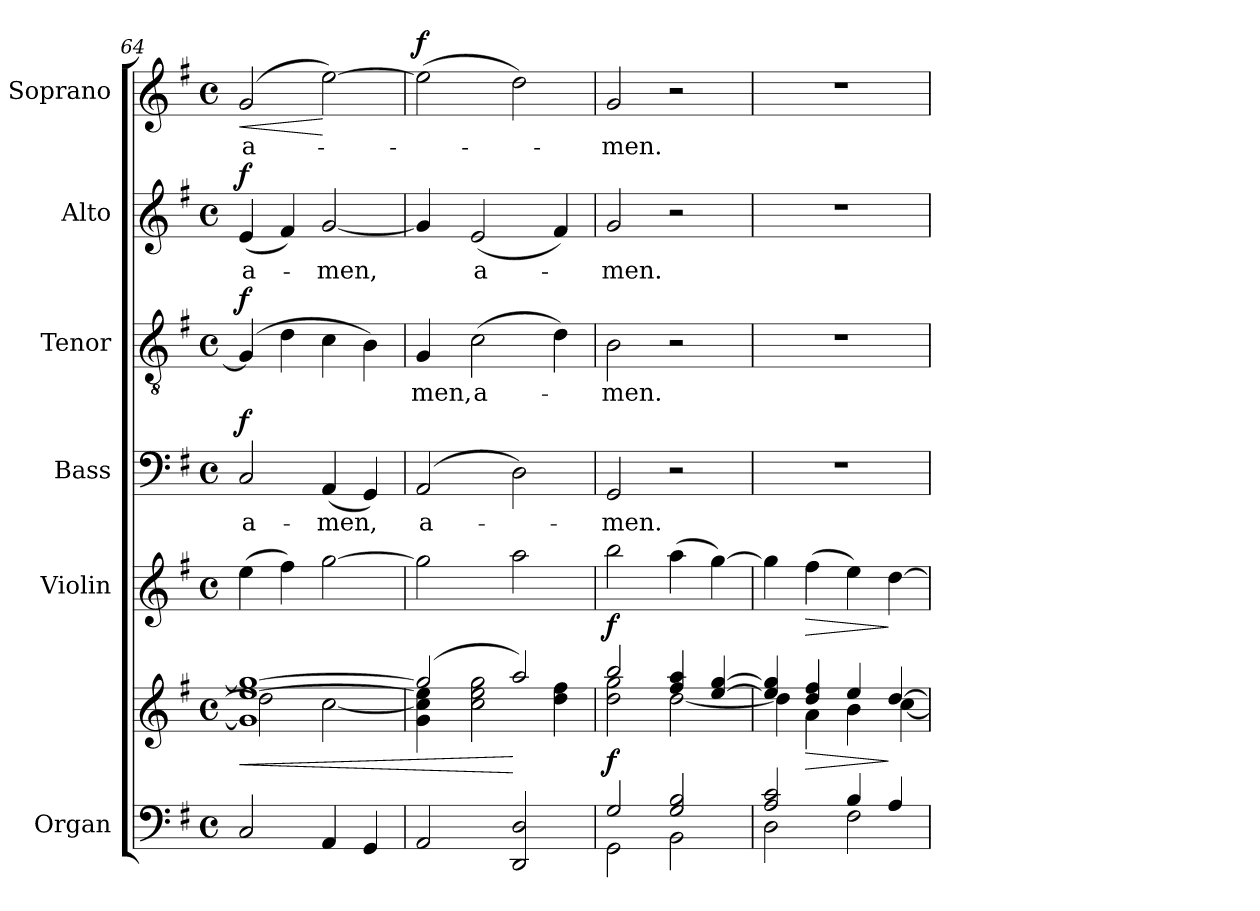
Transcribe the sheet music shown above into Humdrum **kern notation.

**kern	**kern	**dynam	**kern	**dynam	**kern	**text	**dynam	**kern	**text	**dynam	**kern	**text	**dynam	**kern	**text	**dynam
*part6	*part6	*part6	*part5	*part5	*part4	*part4	*part4	*part3	*part3	*part3	*part2	*part2	*part2	*part1	*part1	*part1
*staff7	*staff6	*staff6/7	*staff5	*staff5	*staff4	*staff4	*staff4	*staff3	*staff3	*staff3	*staff2	*staff2	*staff2	*staff1	*staff1	*staff1
*I"Organ	*	*	*I"Violin	*	*I"Bass	*	*	*I"Tenor	*	*	*I"Alto	*	*	*I"Soprano	*	*
*I'Org.	*	*	*I'Vln.	*	*I'B.	*	*	*I'T.	*	*	*I'A.	*	*	*I'S.	*	*
*clefF4	*clefG2	*	*clefG2	*	*clefF4	*	*	*clefGv2	*	*	*clefG2	*	*	*clefG2	*	*
*	*	*	*	*	*	*	*	*ITrd7c12	*	*	*	*	*	*	*	*
*k[f#]	*k[f#]	*	*k[f#]	*	*k[f#]	*	*	*k[f#]	*	*	*k[f#]	*	*	*k[f#]	*	*
*G:	*G:	*	*G:	*	*G:	*	*	*G:	*	*	*G:	*	*	*G:	*	*
*M4/4	*M4/4	*	*M4/4	*	*M4/4	*	*	*M4/4	*	*	*M4/4	*	*	*M4/4	*	*
*met(c)	*met(c)	*	*met(c)	*	*met(c)	*	*	*met(c)	*	*	*met(c)	*	*	*met(c)	*	*
=64	=64	=64	=64	=64	=64	=64	=64	=64	=64	=64	=64	=64	=64	=64	=64	=64
!	!	!LO:HP:b	!	!	!	!	!	!	!	!	!	!	!	!	!	!
*	*^	*	*	*	*	*	*	*	*	*	*	*	*	*	*	*
!	!	!	!	!	!	!	!LO:LY:b:color=#000000	!	!	!	!	!	!	!	!	!	!
!	!	!	!	!	!	!	!	!	!	!	!	!	!LO:LY:b:color=#000000	!	!	!	!
!	!	!	!	!	!	!	!	!	!	!	!	!	!	!	!	!LO:LY:b:color=#000000	!LO:HP:b
2Ci/	1gi] [1eei 1ggi_	2ddi\]	<	(4eei\	.	2Ci/	a-	f	(4GGi/]	.	f	(4ei/	a-	f	(2gi/	a-	<
.	.	.	.	4ff#i\)	.	.	.	.	4Di\	.	.	4f#i/)	.	.	.	.	.
!	!	!	!	!	!	!	!LO:LY:b:color=#000000	!	!	!	!	!	!	!	!	!	!
!	!	!	!	!	!	!	!	!	!	!	!	!	!LO:LY:b:color=#000000	!	!	!	!
4AAi/	.	[2cci\	.	[2ggi\	.	(4AAi/	-men,	.	4Ci\	.	.	[2gi/	-men,	.	[2eei\)	.	[
4GGi/	.	.	.	.	.	4GGi/)	.	.	4BBi\)	.	.	.	.	.	.	.	.
=65	=65	=65	=65	=65	=65	=65	=65	=65	=65	=65	=65	=65	=65	=65	=65	=65	=65
!	!	!	!	!	!	!	!LO:LY:b:color=#000000	!	!	!	!	!	!	!	!	!	!
!	!	!	!	!	!	!	!	!	!	!LO:LY:b:color=#000000	!	!	!	!	!	!	!
2AAi/	(2ggi/]	4gi\ 4cci] 4eei]	.	2ggi\]	.	(2AAi/	a-	.	4GGi/	-men,	.	4gi/]	.	.	(2eei\]	.	f
!	!	!	!	!	!	!	!	!	!	!LO:LY:b:color=#000000	!	!	!	!	!	!	!
!	!	!	!	!	!	!	!	!	!	!	!	!	!LO:LY:b:color=#000000	!	!	!	!
.	.	2cci\ 2eei 2ggi	.	.	.	.	.	.	(2Ci\	a-	.	(2ei/	a-	.	.	.	.
2DDi/ 2Di	2aai/)	.	[	2aai\	.	2Di\)	.	.	.	.	.	.	.	.	2ddi\)	.	.
.	.	4ddi\ 4ff#i	.	.	.	.	.	.	4Di\)	.	.	4f#i/)	.	.	.	.	.
=66	=66	=66	=66	=66	=66	=66	=66	=66	=66	=66	=66	=66	=66	=66	=66	=66	=66
*^	*	*	*	*	*	*	*	*	*	*	*	*	*	*	*	*	*
!	!	!	!	!	!	!	!	!LO:LY:b:color=#000000	!	!	!	!	!	!	!	!	!	!
!	!	!	!	!	!	!	!	!	!	!	!LO:LY:b:color=#000000	!	!	!	!	!	!	!
!	!	!	!	!	!	!	!	!	!	!	!	!	!	!LO:LY:b:color=#000000	!	!	!	!
!	!	!	!	!	!	!	!	!	!	!	!	!	!	!	!	!	!LO:LY:b:color=#000000	!
2Gi/	2GGi\	2bbi/	2ddi\ 2ggi	f	2bbi\	f	2GGi/	-men.	.	2BBi\	-men.	.	2gi/	-men.	.	2gi/	-men.	.
2Gi/ 2Bi	2BBi\	4ff#i/ 4aai	[2ddi\	.	(4aai\	.	2r	.	.	2r	.	.	2r	.	.	2r	.	.
.	.	[4eei/ [4ggi	.	.	[4ggi\)	.	.	.	.	.	.	.	.	.	.	.	.	.
=67	=67	=67	=67	=67	=67	=67	=67	=67	=67	=67	=67	=67	=67	=67	=67	=67	=67	=67
2Ai/ 2ci	2Di\	4eei/] 4ggi]	4ddi\]	.	4ggi\]	.	1r	.	.	1r	.	.	1r	.	.	1r	.	.
!	!	!	!	!LO:HP:b	!	!LO:HP:b	!	!	!	!	!	!	!	!	!	!	!	!
.	.	4ddi/ 4ff#i	4ai\	>	(4ff#i\	>	.	.	.	.	.	.	.	.	.	.	.	.
4Bi/	2F#i\	4eei/	4bi\	.	4eei\)	.	.	.	.	.	.	.	.	.	.	.	.	.
4Ai/	.	[4ddi/	[4cci\	]	[4ddi\	]	.	.	.	.	.	.	.	.	.	.	.	.
*v	*v	*	*	*	*	*	*	*	*	*	*	*	*	*	*	*	*	*
*	*v	*v	*	*	*	*	*	*	*	*	*	*	*	*	*	*	*
=	=	=	=	=	=	=	=	=	=	=	=	=	=	=	=	=
*-	*-	*-	*-	*-	*-	*-	*-	*-	*-	*-	*-	*-	*-	*-	*-	*-
